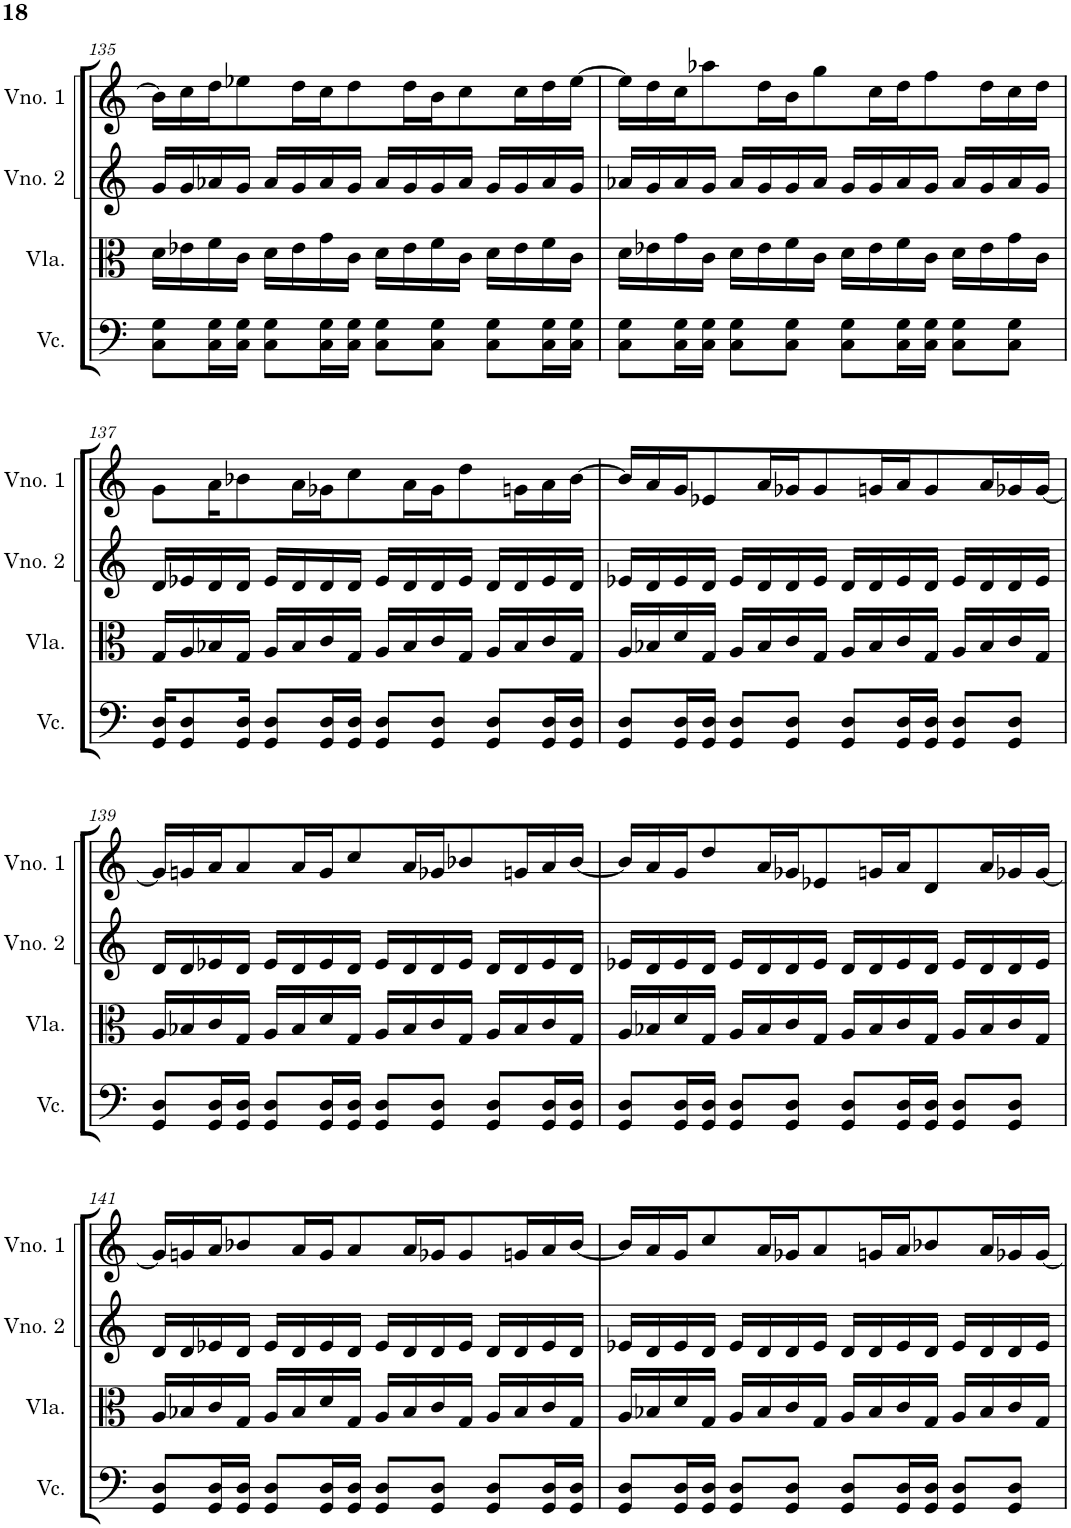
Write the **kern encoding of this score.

**kern	**kern	**kern	**kern
*part4	*part3	*part2	*part1
*staff4	*staff3	*staff2	*staff1
*I"Violoncelo	*I"Viola	*I"Violino 2	*I"Violino 1
*I'Vc.	*I'Vla.	*I'Vno. 2	*I'Vno. 1
!!LO:PB:g=z
*clefF4	*clefC3	*clefG2	*clefG2
*k[]	*k[]	*k[]	*k[]
*M4/4	*M4/4	*M4/4	*M4/4
=135	=135	=135	=135
8C\ 8G\L	16d\LL	16g/LL	16b\LL]
.	16e-X\	16g/	16cc\
16C\ 16G\L	16f\	16a-X/	16dd\J
16C\ 16G\JJ	16c\JJ	16g/JJ	8ee-X\
8C\ 8G\L	16d\LL	16a-/LL	.
.	16e-\	16g/	16dd\L
16C\ 16G\L	16g\	16a-/	16cc\J
16C\ 16G\JJ	16c\JJ	16g/JJ	8dd\
8C\ 8G\L	16d\LL	16a-/LL	.
.	16e-\	16g/	16dd\L
8C\ 8G\J	16f\	16g/	16b\J
.	16c\JJ	16a-/JJ	8cc\
8C\ 8G\L	16d\LL	16g/LL	.
.	16e-\	16g/	16cc\L
16C\ 16G\L	16f\	16a-/	16dd\
16C\ 16G\JJ	16c\JJ	16g/JJ	[16ee-\JJ
=136	=136	=136	=136
8C\ 8G\L	16d\LL	16a-X/LL	16ee-\LL]
.	16e-X\	16g/	16dd\
16C\ 16G\L	16g\	16a-/	16cc\J
16C\ 16G\JJ	16c\JJ	16g/JJ	8aa-X\
8C\ 8G\L	16d\LL	16a-/LL	.
.	16e-\	16g/	16dd\L
8C\ 8G\J	16f\	16g/	16b\J
.	16c\JJ	16a-/JJ	8gg\
8C\ 8G\L	16d\LL	16g/LL	.
.	16e-\	16g/	16cc\L
16C\ 16G\L	16f\	16a-/	16dd\J
16C\ 16G\JJ	16c\JJ	16g/JJ	8ff\
8C\ 8G\L	16d\LL	16a-/LL	.
.	16e-\	16g/	16dd\L
8C\ 8G\J	16g\	16a-/	16cc\
.	16c\JJ	16g/JJ	16dd\JJ
!!LO:LB:g=z
=137	=137	=137	=137
16GG/ 16D/KL	16G/LL	16d/LL	8g\L
8GG/ 8D/	16A/	16e-X/	.
.	16B-X/	16d/	16a\K
16GG/ 16D/Jk	16G/JJ	16d/JJ	8b-X\
8GG/ 8D/L	16A/LL	16e-/LL	.
.	16B-/	16d/	16a\L
16GG/ 16D/L	16c/	16d/	16g-X\J
16GG/ 16D/JJ	16G/JJ	16d/JJ	8cc\
8GG/ 8D/L	16A/LL	16e-/LL	.
.	16B-/	16d/	16a\L
8GG/ 8D/J	16c/	16d/	16g-\J
.	16G/JJ	16e-/JJ	8dd\
8GG/ 8D/L	16A/LL	16d/LL	.
.	16B-/	16d/	16gn\L
16GG/ 16D/L	16c/	16e-/	16a\
16GG/ 16D/JJ	16G/JJ	16d/JJ	[16b-\JJ
=138	=138	=138	=138
8GG/ 8D/L	16A/LL	16e-X/LL	16b-/LL]
.	16B-X/	16d/	16a/
16GG/ 16D/L	16d/	16e-/	16g/J
16GG/ 16D/JJ	16G/JJ	16d/JJ	8e-X/
8GG/ 8D/L	16A/LL	16e-/LL	.
.	16B-/	16d/	16a/L
8GG/ 8D/J	16c/	16d/	16g-X/J
.	16G/JJ	16e-/JJ	8g-/
8GG/ 8D/L	16A/LL	16d/LL	.
.	16B-/	16d/	16gn/L
16GG/ 16D/L	16c/	16e-/	16a/J
16GG/ 16D/JJ	16G/JJ	16d/JJ	8g/
8GG/ 8D/L	16A/LL	16e-/LL	.
.	16B-/	16d/	16a/L
8GG/ 8D/J	16c/	16d/	16g-X/
.	16G/JJ	16e-/JJ	[16g-/JJ
!!LO:LB:g=z
=139	=139	=139	=139
8GG/ 8D/L	16A/LL	16d/LL	16g-/LL]
.	16B-X/	16d/	16gn/
16GG/ 16D/L	16c/	16e-X/	16a/J
16GG/ 16D/JJ	16G/JJ	16d/JJ	8a/
8GG/ 8D/L	16A/LL	16e-/LL	.
.	16B-/	16d/	16a/L
16GG/ 16D/L	16d/	16e-/	16g/J
16GG/ 16D/JJ	16G/JJ	16d/JJ	8cc/
8GG/ 8D/L	16A/LL	16e-/LL	.
.	16B-/	16d/	16a/L
8GG/ 8D/J	16c/	16d/	16g-X/J
.	16G/JJ	16e-/JJ	8b-X/
8GG/ 8D/L	16A/LL	16d/LL	.
.	16B-/	16d/	16gn/L
16GG/ 16D/L	16c/	16e-/	16a/
16GG/ 16D/JJ	16G/JJ	16d/JJ	[16b-/JJ
=140	=140	=140	=140
8GG/ 8D/L	16A/LL	16e-X/LL	16b-/LL]
.	16B-X/	16d/	16a/
16GG/ 16D/L	16d/	16e-/	16g/J
16GG/ 16D/JJ	16G/JJ	16d/JJ	8dd/
8GG/ 8D/L	16A/LL	16e-/LL	.
.	16B-/	16d/	16a/L
8GG/ 8D/J	16c/	16d/	16g-X/J
.	16G/JJ	16e-/JJ	8e-X/
8GG/ 8D/L	16A/LL	16d/LL	.
.	16B-/	16d/	16gn/L
16GG/ 16D/L	16c/	16e-/	16a/J
16GG/ 16D/JJ	16G/JJ	16d/JJ	8d/
8GG/ 8D/L	16A/LL	16e-/LL	.
.	16B-/	16d/	16a/L
8GG/ 8D/J	16c/	16d/	16g-X/
.	16G/JJ	16e-/JJ	[16g-/JJ
!!LO:LB:g=z
=141	=141	=141	=141
8GG/ 8D/L	16A/LL	16d/LL	16g-/LL]
.	16B-X/	16d/	16gn/
16GG/ 16D/L	16c/	16e-X/	16a/J
16GG/ 16D/JJ	16G/JJ	16d/JJ	8b-X/
8GG/ 8D/L	16A/LL	16e-/LL	.
.	16B-/	16d/	16a/L
16GG/ 16D/L	16d/	16e-/	16g/J
16GG/ 16D/JJ	16G/JJ	16d/JJ	8a/
8GG/ 8D/L	16A/LL	16e-/LL	.
.	16B-/	16d/	16a/L
8GG/ 8D/J	16c/	16d/	16g-X/J
.	16G/JJ	16e-/JJ	8g-/
8GG/ 8D/L	16A/LL	16d/LL	.
.	16B-/	16d/	16gn/L
16GG/ 16D/L	16c/	16e-/	16a/
16GG/ 16D/JJ	16G/JJ	16d/JJ	[16b-/JJ
=142	=142	=142	=142
8GG/ 8D/L	16A/LL	16e-X/LL	16b-/LL]
.	16B-X/	16d/	16a/
16GG/ 16D/L	16d/	16e-/	16g/J
16GG/ 16D/JJ	16G/JJ	16d/JJ	8cc/
8GG/ 8D/L	16A/LL	16e-/LL	.
.	16B-/	16d/	16a/L
8GG/ 8D/J	16c/	16d/	16g-X/J
.	16G/JJ	16e-/JJ	8a/
8GG/ 8D/L	16A/LL	16d/LL	.
.	16B-/	16d/	16gn/L
16GG/ 16D/L	16c/	16e-/	16a/J
16GG/ 16D/JJ	16G/JJ	16d/JJ	8b-X/
8GG/ 8D/L	16A/LL	16e-/LL	.
.	16B-/	16d/	16a/L
8GG/ 8D/J	16c/	16d/	16g-X/
.	16G/JJ	16e-/JJ	[16g-/JJ
=	=	=	=
*-	*-	*-	*-
